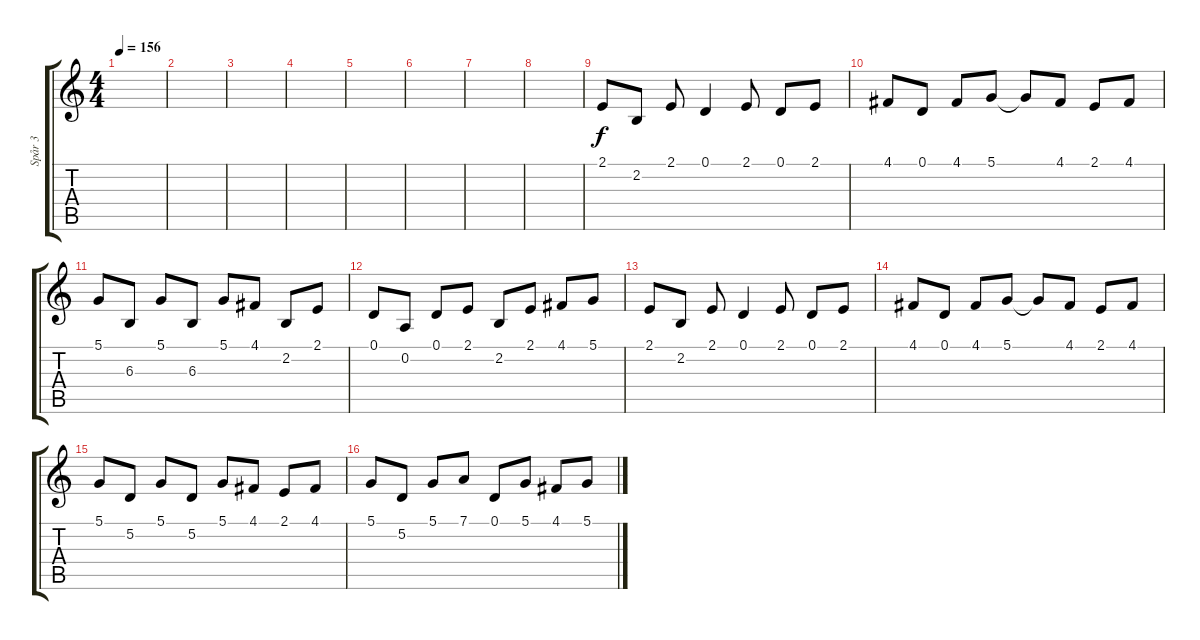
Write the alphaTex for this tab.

\track ("Spår 3" "Spår 3") {instrument lead2sawtooth}
\staff {score tabs}
\tuning (D4 A3 F3 C3 G2 C2) {hide}
\ts (4 4)
\tempo 156
\clef g2
\ks c
|
|
|
|
|
|
|
|
2.1.8 2.2.8 2.1.8 0.1.4 2.1.8 0.1.8 2.1.8 |
4.1.8 0.1.8 4.1.8 5.1.8 5.1{t}.8 4.1.8 2.1.8 4.1.8 |
5.1.8 6.3.8 5.1.8 6.3.8 5.1.8 4.1.8 2.2.8 2.1.8 |
0.1.8 0.2.8 0.1.8 2.1.8 2.2.8 2.1.8 4.1.8 5.1.8 |
2.1.8 2.2.8 2.1.8 0.1.4 2.1.8 0.1.8 2.1.8 |
4.1.8 0.1.8 4.1.8 5.1.8 5.1{t}.8 4.1.8 2.1.8 4.1.8 |
5.1.8 5.2.8 5.1.8 5.2.8 5.1.8 4.1.8 2.1.8 4.1.8 |
5.1.8 5.2.8 5.1.8 7.1.8 0.1.8 5.1.8 4.1.8 5.1.8
